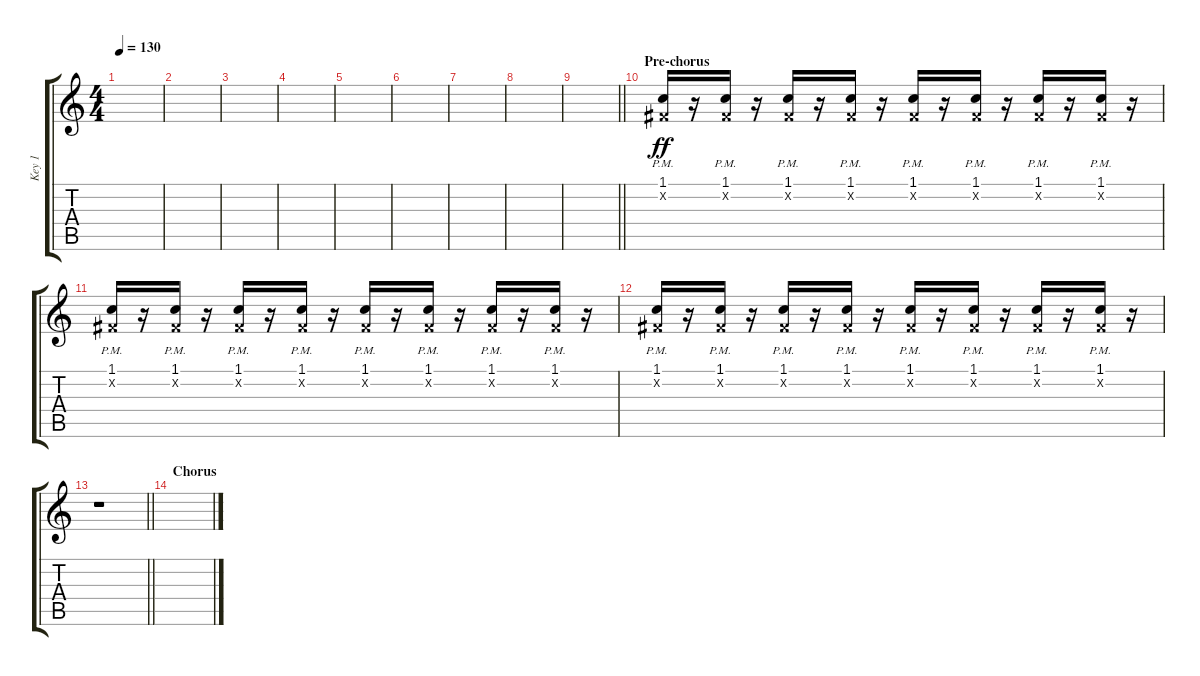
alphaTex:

\track ("Key 1" "Key 1") {instrument vibraphone}
\staff {score tabs}
\tuning (B4 Gb4 D4 A3 E3 B2) {hide}
\ts (4 4)
\tempo 130
\clef g2
\ks c
|
|
|
|
|
|
|
|
\barLineRight lightlight
|
\section ("" "Pre-chorus")
(1.1{pm} 0.2{x}).16{dy ff instrument lead1square} r.16 (1.1{pm} 0.2{x}).16 r.16 (1.1{pm} 0.2{x}).16 r.16 (1.1{pm} 0.2{x}).16 r.16 (1.1{pm} 0.2{x}).16 r.16 (1.1{pm} 0.2{x}).16 r.16 (1.1{pm} 0.2{x}).16 r.16 (1.1{pm} 0.2{x}).16 r.16 |
(1.1{pm} 0.2{x}).16 r.16 (1.1{pm} 0.2{x}).16 r.16 (1.1{pm} 0.2{x}).16 r.16 (1.1{pm} 0.2{x}).16 r.16 (1.1{pm} 0.2{x}).16 r.16 (1.1{pm} 0.2{x}).16 r.16 (1.1{pm} 0.2{x}).16 r.16 (1.1{pm} 0.2{x}).16 r.16 |
(1.1{pm} 0.2{x}).16 r.16 (1.1{pm} 0.2{x}).16 r.16 (1.1{pm} 0.2{x}).16 r.16 (1.1{pm} 0.2{x}).16 r.16 (1.1{pm} 0.2{x}).16 r.16 (1.1{pm} 0.2{x}).16 r.16 (1.1{pm} 0.2{x}).16 r.16 (1.1{pm} 0.2{x}).16 r.16 |
\barLineRight lightlight
r.1 |
\section ("" "Chorus")
